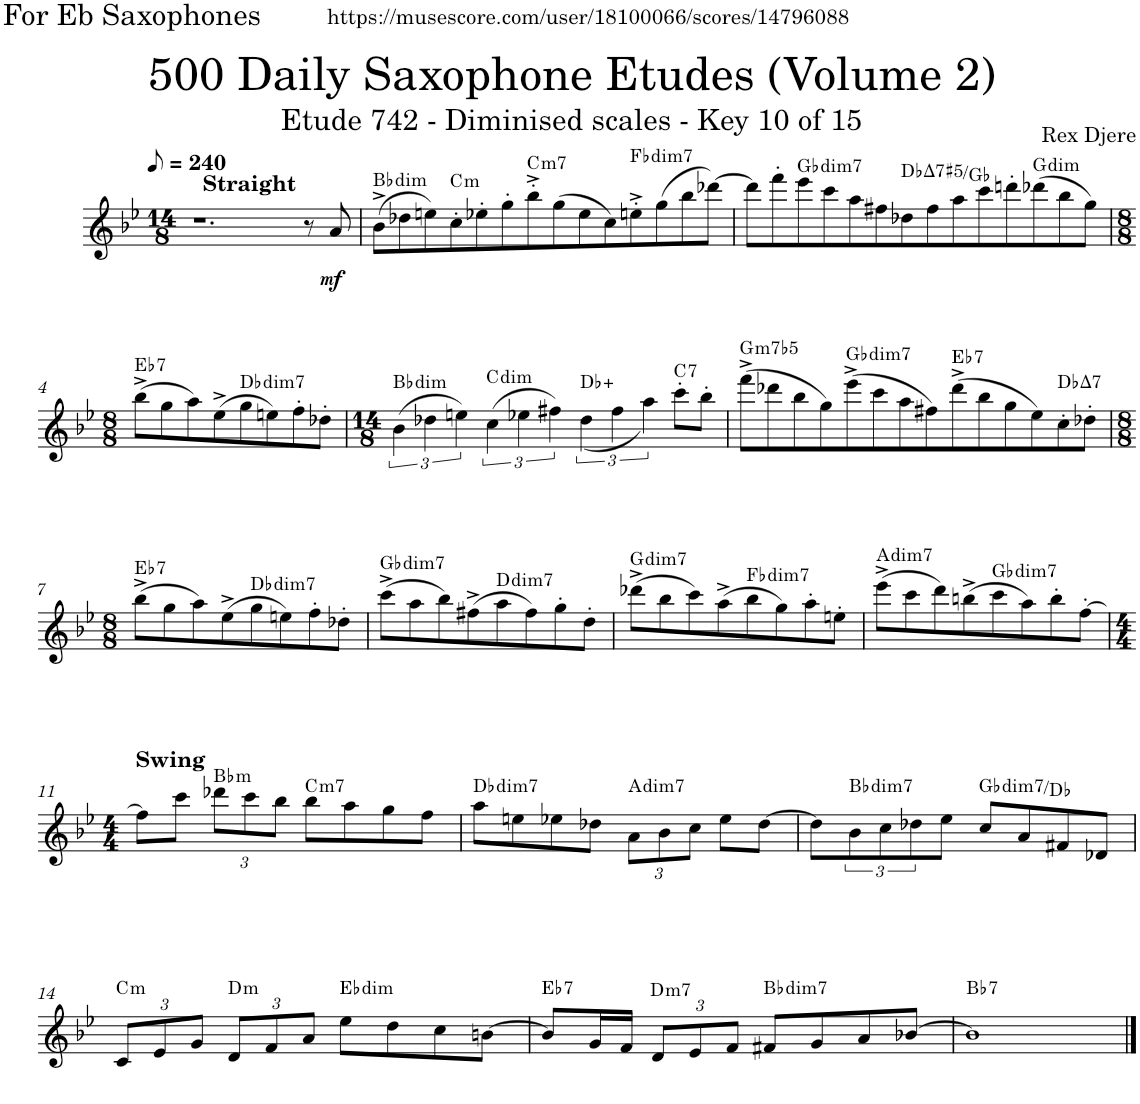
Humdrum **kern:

**kern	**dynam	**harte
*part1	*part1	*part1
*staff1	*staff1	*
*I"Alto Saxophone	*	*
*I'A. Sax.	*	*
*clefG2	*	*
*Trd5c9	*	*
*k[b-e-]	*	*
*M14/8	*	*
*MM120	*	*
=1	=1	=1
*^	*	*
1.r	1ryy	.	.
!	!LO:TX:a:B:t=Straight	!	!
.	2.ryy	.	.
8r	.	.	.
!	!	!LO:DY:b	!
8a/	.	mf	.
=2	=2	=2	=2
!	!	!	!LO:H:kt=dim
*v	*v	*	*
(8b-^\L	.	Bb:dim
8dd-X\	.	.
8een\)	.	.
!	!	!LO:H:kt=m
8cc'\	.	C:min
8ee-X'\	.	.
8gg'\	.	.
!	!	!LO:H:kt=m7
8bb-'^\	.	C:min7
(8gg\	.	.
8ee-\	.	.
8cc\)	.	.
!	!	!LO:H:kt=dim7
8een'^\	.	Fb:dim7
(8gg\	.	.
8bb-\	.	.
[8ddd-X\J)	.	.
=3	=3	=3
8ddd-\L]	.	.
8fff'\	.	.
!	!	!LO:H:kt=dim7
8eee-\	.	Gb:dim7
8ccc\	.	.
8aa\	.	.
8ff#X\	.	.
!	!	!LO:H:kt=7
8dd-X\	.	Db:(3,#5,7)/4
8ff#\	.	.
8aa\	.	.
8ccc\	.	.
8dddn'\	.	.
!	!	!LO:H:kt=dim
(8ddd-X\	.	G:dim
8bb-\	.	.
8gg\J)	.	.
!!LO:LB:g=z
=4	=4	=4
*M8/8	*	*
!	!	!LO:H:kt=7
(8bb-^\L	.	Eb:7
8gg\	.	.
8aa\)	.	.
(8ee-^\	.	.
!	!	!LO:H:kt=dim7
8gg\	.	Db:dim7
8een\)	.	.
8ff'\	.	.
8dd-X'\J	.	.
=5	=5	=5
*M14/8	*	*
!	!	!LO:H:kt=dim
(6b-\	.	Bb:dim
6dd-X\	.	.
6een\)	.	.
!	!	!LO:H:kt=dim
(6cc\	.	C:dim
6ee-X\	.	.
6ff#X\)	.	.
(<6dd-\	.	Db:aug
6ff#\	.	.
6aa\)	.	.
!	!	!LO:H:kt=7
8ccc'\L	.	C:7
8bb-'\J	.	.
=6	=6	=6
!	!	!LO:H:kt=m7b5
(8fff^\L	.	G:hdim7
8ddd-X\	.	.
8bb-\	.	.
8gg\)	.	.
!	!	!LO:H:kt=dim7
(8eee-^\	.	Gb:dim7
8ccc\	.	.
8aa\	.	.
8ff#X\)	.	.
!	!	!LO:H:kt=7
(8ddd-^\	.	Eb:7
8bb-\	.	.
8gg\	.	.
8ee-\)	.	.
!	!	!LO:H:kt=7
8cc'\	.	Db:maj7
8dd-X'\J	.	.
!!LO:LB:g=z
=7	=7	=7
*M8/8	*	*
!	!	!LO:H:kt=7
(8bb-^\L	.	Eb:7
8gg\	.	.
8aa\)	.	.
(8ee-^\	.	.
!	!	!LO:H:kt=dim7
8gg\	.	Db:dim7
8een\)	.	.
8ff'\	.	.
8dd-X'\J	.	.
=8	=8	=8
!	!	!LO:H:kt=dim7
(8ccc^\L	.	Gb:dim7
8aa\	.	.
8bb-\)	.	.
(8ff#X^\	.	.
!	!	!LO:H:kt=dim7
8aa\	.	D:dim7
8ff#\)	.	.
8gg'\	.	.
8dd'\J	.	.
=9	=9	=9
!	!	!LO:H:kt=dim7
(8ddd-X^\L	.	G:dim7
8bb-\	.	.
8ccc\)	.	.
(8aa^\	.	.
!	!	!LO:H:kt=dim7
8bb-\	.	Fb:dim7
8gg\)	.	.
8aa'\	.	.
8een'\J	.	.
=10	=10	=10
!	!	!LO:H:kt=dim7
(8eee-^\L	.	A:dim7
8ccc\	.	.
8ddd\)	.	.
(8bbn^\	.	.
!	!	!LO:H:kt=dim7
8ccc\	.	Gb:dim7
8aa\)	.	.
8bb'\	.	.
[8ff'\J	.	.
!!LO:LB:g=z
=11	=11	=11
*M4/4	*	*
!LO:TX:a:B:t=Swing	!	!
8ff\L]	.	.
8ccc\J	.	.
*Xbrackettup	*	*
!	!	!LO:H:kt=m
12ddd-X\L	.	Bb:min
12ccc\	.	.
12bb-\J	.	.
!	!	!LO:H:kt=m7
8bb-\L	.	C:min7
8aa\	.	.
8gg\	.	.
8ff\J	.	.
=12	=12	=12
!	!	!LO:H:kt=dim7
8aa\L	.	Db:dim7
8een\	.	.
8ee-X\	.	.
8dd-X\J	.	.
!	!	!LO:H:kt=dim7
12a\L	.	A:dim7
12b-\	.	.
12cc\J	.	.
8ee-\L	.	.
[8dd-\J	.	.
=13	=13	=13
8dd-\L]	.	.
*brackettup	*	*
!	!	!LO:H:kt=dim7
12b-\	.	Bb:dim7
12cc\	.	.
12dd-X\	.	.
8ee-\J	.	.
!	!	!LO:H:kt=dim7
8cc/L	.	Gb:dim7/5
8a/	.	.
8f#X/	.	.
8d-X/J	.	.
!!LO:LB:g=z
=14	=14	=14
*Xbrackettup	*	*
!	!	!LO:H:kt=m
12c/L	.	C:min
12e-/	.	.
12g/J	.	.
!	!	!LO:H:kt=m
12d/L	.	D:min
12f/	.	.
12a/J	.	.
!	!	!LO:H:kt=dim
8ee-\L	.	Eb:dim
8dd\	.	.
8cc\	.	.
[8bn\J	.	.
=15	=15	=15
!	!	!LO:H:kt=7
8b/L]	.	Eb:7
16g/L	.	.
16f/JJ	.	.
!	!	!LO:H:kt=m7
12d/L	.	D:min7
12e-/	.	.
12f/J	.	.
!	!	!LO:H:kt=dim7
8f#X/L	.	Bb:dim7
8g/	.	.
8a/	.	.
[8b-X/J	.	.
=16	=16	=16
!	!	!LO:H:kt=7
1b-]	.	Bb:7
==	==	==
*-	*-	*-
